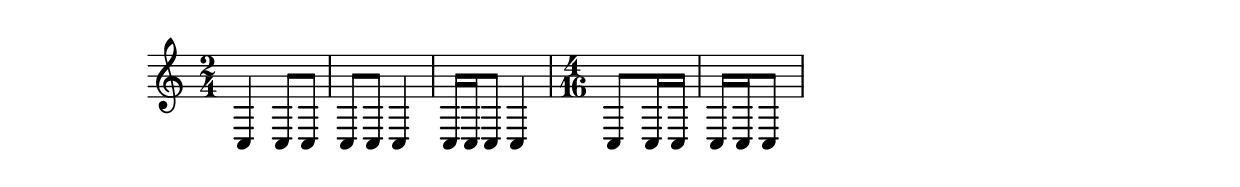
\header {

  texidoc = "New sections for spacing can be started with
@code{\newSpacingSection}. In this example, a section is started at
the 4/16, and a 16th in the second section takes as much space as a
8th in first section."

}

\paper
{
  ragged-right = ##t
  }
\version "2.11.51"
\relative {
  \time 2/4
  c4 c8 c 
  c8 c c4 c16[ c c8] c4

  \newSpacingSection
  \time 4/16
  c8[ c16 c]
  c16[ c  c8]
} 
  

